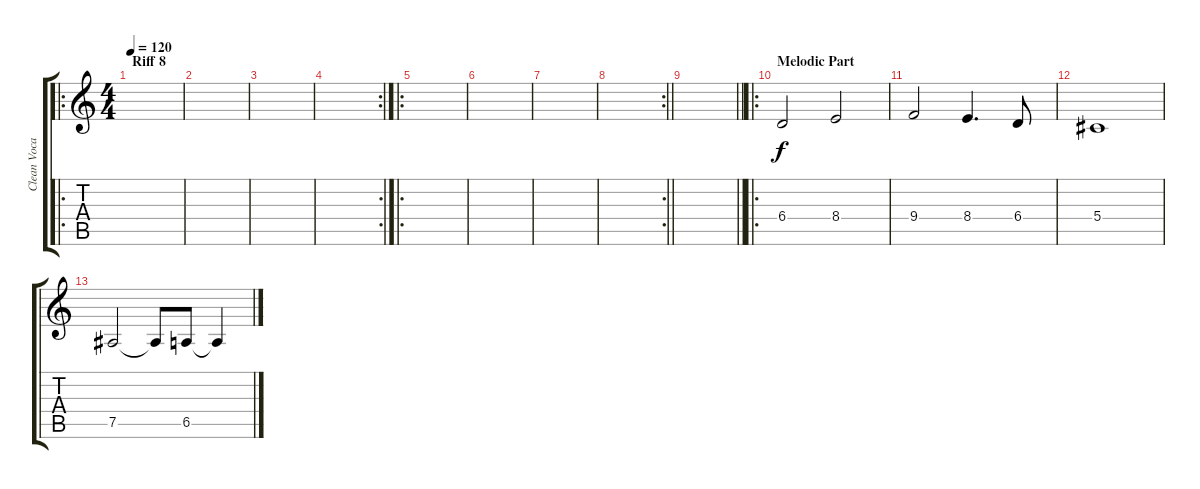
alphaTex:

\track ("Clean Vocals" "Clean Voca") {instrument stringensemble1}
\staff {score tabs}
\tuning (Bb4 F4 Db4 Ab3 Eb3 Ab2) {hide}
\ro
\ts (4 4)
\section ("" "Riff 8")
\tempo 120
\clef g2
\ks c
|
|
|
\rc 2
|
\ro
|
|
|
\rc 2
\barLineRight lightlight
|
\barLineRight lightlight
|
\ro
\section ("" "Melodic Part")
6.4.2 8.4.2 |
9.4.2 8.4.4{d} 6.4.8 |
5.4.1 |
7.5.2 7.5{t}.8 6.5.8 6.5{t}.4
